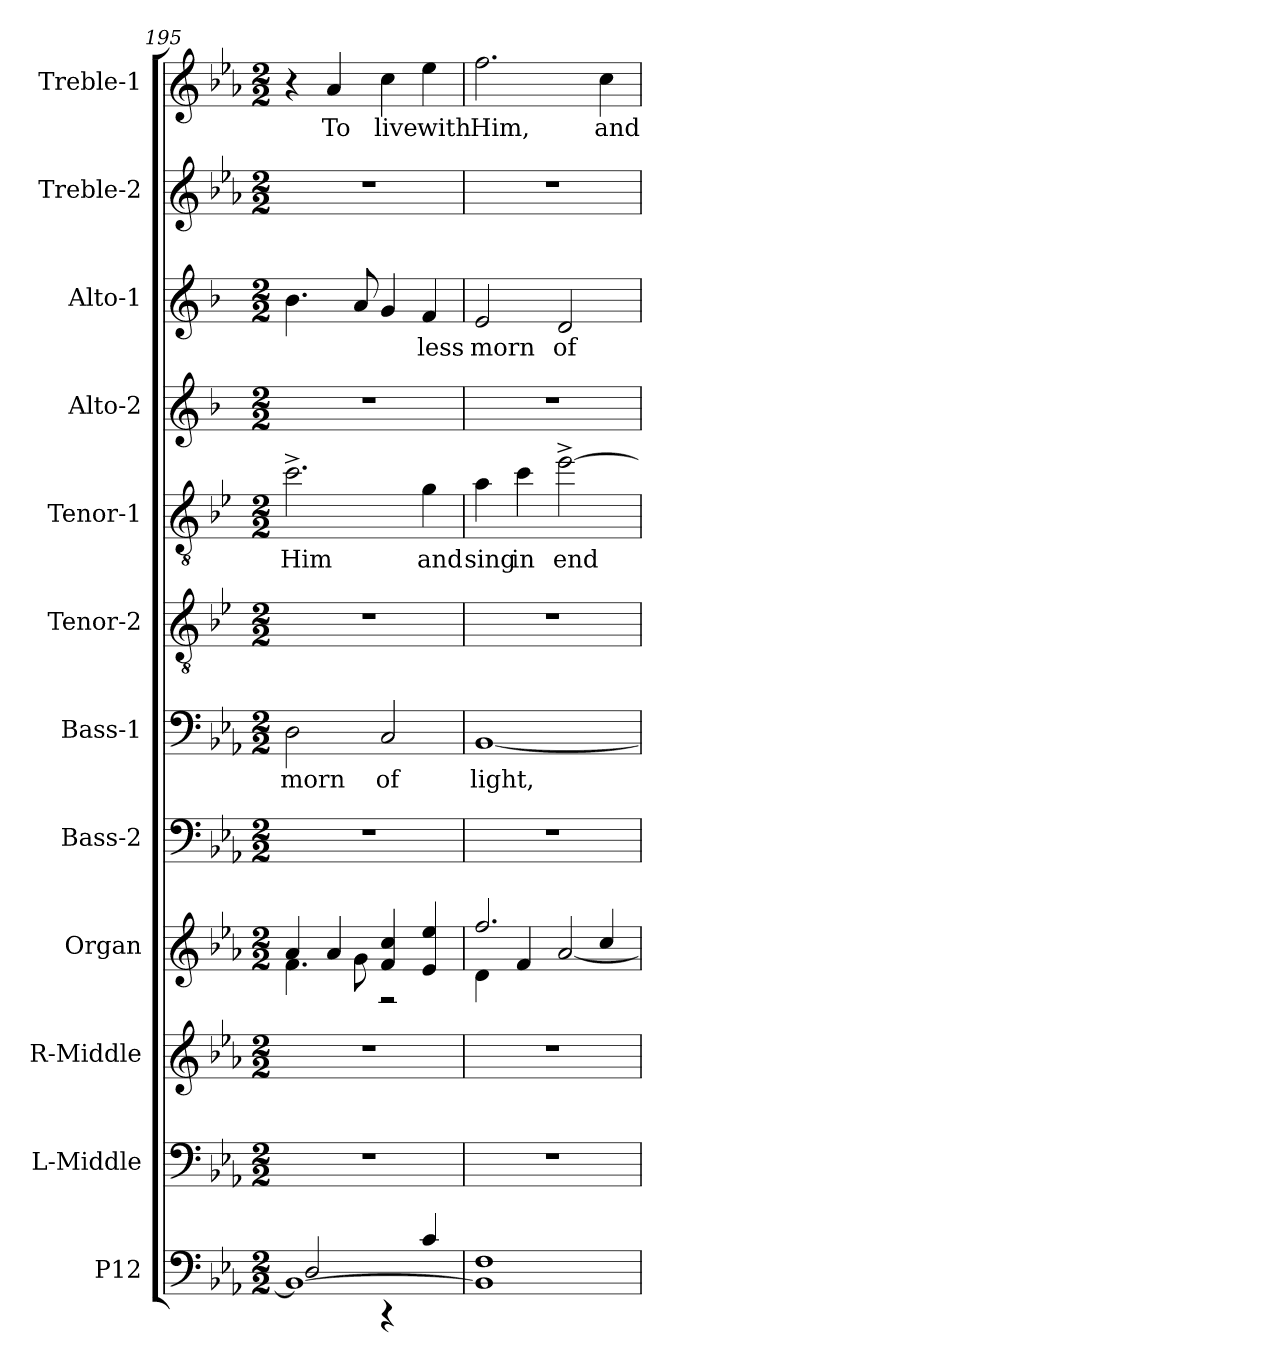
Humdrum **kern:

**kern	**kern	**kern	**kern	**kern	**kern	**text	**kern	**kern	**text	**kern	**kern	**text	**kern	**kern	**text
*part12	*part11	*part10	*part9	*part8	*part7	*part7	*part6	*part5	*part5	*part4	*part3	*part3	*part2	*part1	*part1
*staff12	*staff11	*staff10	*staff9	*staff8	*staff7	*staff7	*staff6	*staff5	*staff5	*staff4	*staff3	*staff3	*staff2	*staff1	*staff1
*I"P12	*I"L-Middle	*I"R-Middle	*I"Organ	*I"Bass-2	*I"Bass-1	*	*I"Tenor-2	*I"Tenor-1	*	*I"Alto-2	*I"Alto-1	*	*I"Treble-2	*I"Treble-1	*
*	*I'L-M	*	*	*I'B2:	*I'B:	*	*I'T2:	*I'T:	*	*I'A2:	*I'A:	*	*	*	*
*clefF4	*clefF4	*clefG2	*clefG2	*clefF4	*clefF4	*	*clefGv2	*clefGv2	*	*clefG2	*clefG2	*	*clefG2	*clefG2	*
*	*	*	*	*	*	*	*ITrd4c7	*ITrd4c7	*	*ITrd1c2	*ITrd1c2	*	*ITrd-7c-12	*ITrd-7c-12	*
*k[b-e-a-]	*k[b-e-a-]	*k[b-e-a-]	*k[b-e-a-]	*k[b-e-a-]	*k[b-e-a-]	*	*k[b-e-a-]	*k[b-e-a-]	*	*k[b-e-a-]	*k[b-e-a-]	*	*k[b-e-a-]	*k[b-e-a-]	*
*E-:	*E-:	*E-:	*E-:	*E-:	*E-:	*	*E-:	*E-:	*	*E-:	*E-:	*	*E-:	*E-:	*
*M2/2	*M2/2	*M2/2	*M2/2	*M2/2	*M2/2	*	*M2/2	*M2/2	*	*M2/2	*M2/2	*	*M2/2	*M2/2	*
=195	=195	=195	=195	=195	=195	=195	=195	=195	=195	=195	=195	=195	=195	=195	=195
*^	*	*	*^	*	*	*	*	*	*	*	*	*	*	*	*
!	!	!	!	!	!	!	!	!LO:LY:b:color=#000000	!	!	!	!	!	!	!	!	!
!	!	!	!	!	!	!	!	!	!	!	!LO:LY:b:color=#000000	!	!	!	!	!	!
1BB-i_	2Di/	1r	1r	4a-i/	4.fi\	1r	2Di\	morn	1r	2.f^i\	Him	1r	4.a-i\	.	1r	4r	.
!	!	!	!	!	!	!	!	!	!	!	!	!	!	!	!	!	!LO:LY:b:color=#000000
.	.	.	.	4a-i/	.	.	.	.	.	.	.	.	.	.	.	4aa-i/	To
.	.	.	.	.	8gi\	.	.	.	.	.	.	.	8gi/	.	.	.	.
!	!	!	!	!	!	!	!	!LO:LY:b:color=#000000	!	!	!	!	!	!	!	!	!
!	!	!	!	!	!	!	!	!	!	!	!	!	!	!	!	!	!LO:LY:b:color=#000000
.	4r	.	.	4fi/ 4cci	2r	.	2Ci/	of	.	.	.	.	4fi/	.	.	4ccci\	live
!	!	!	!	!	!	!	!	!	!	!	!LO:LY:b:color=#000000	!	!	!	!	!	!
!	!	!	!	!	!	!	!	!	!	!	!	!	!	!LO:LY:b:color=#000000	!	!	!
!	!	!	!	!	!	!	!	!	!	!	!	!	!	!	!	!	!LO:LY:b:color=#000000
.	4ci/	.	.	4e-i/ 4ee-i	.	.	.	.	.	4ci\	and	.	4e-i/	-less	.	4eee-i\	with
=196	=196	=196	=196	=196	=196	=196	=196	=196	=196	=196	=196	=196	=196	=196	=196	=196	=196
!	!	!	!	!	!	!	!	!LO:LY:b:color=#000000	!	!	!	!	!	!	!	!	!
!	!	!	!	!	!	!	!	!	!	!	!LO:LY:b:color=#000000	!	!	!	!	!	!
!	!	!	!	!	!	!	!	!	!	!	!	!	!	!LO:LY:b:color=#000000	!	!	!
!	!	!	!	!	!	!	!	!	!	!	!	!	!	!	!	!	!LO:LY:b:color=#000000
1BB-i]	1Fi	1r	1r	2.ffi/	4di\	1r	[1BB-i	light,	1r	4di\	sing	1r	2di/	morn	1r	2.fffi\	Him,
!	!	!	!	!	!	!	!	!	!	!	!LO:LY:b:color=#000000	!	!	!	!	!	!
.	.	.	.	.	4fi/	.	.	.	.	4fi\	in	.	.	.	.	.	.
!	!	!	!	!	!	!	!	!	!	!	!LO:LY:b:color=#000000	!	!	!	!	!	!
!	!	!	!	!	!	!	!	!	!	!	!	!	!	!LO:LY:b:color=#000000	!	!	!
.	.	.	.	.	[2a-i/	.	.	.	.	[2a-^i\	end-	.	2ci/	of	.	.	.
!	!	!	!	!	!	!	!	!	!	!	!	!	!	!	!	!	!LO:LY:b:color=#000000
.	.	.	.	4cci/	.	.	.	.	.	.	.	.	.	.	.	4ccci\	and
*v	*v	*	*	*v	*v	*	*	*	*	*	*	*	*	*	*	*	*
=	=	=	=	=	=	=	=	=	=	=	=	=	=	=	=
*-	*-	*-	*-	*-	*-	*-	*-	*-	*-	*-	*-	*-	*-	*-	*-
